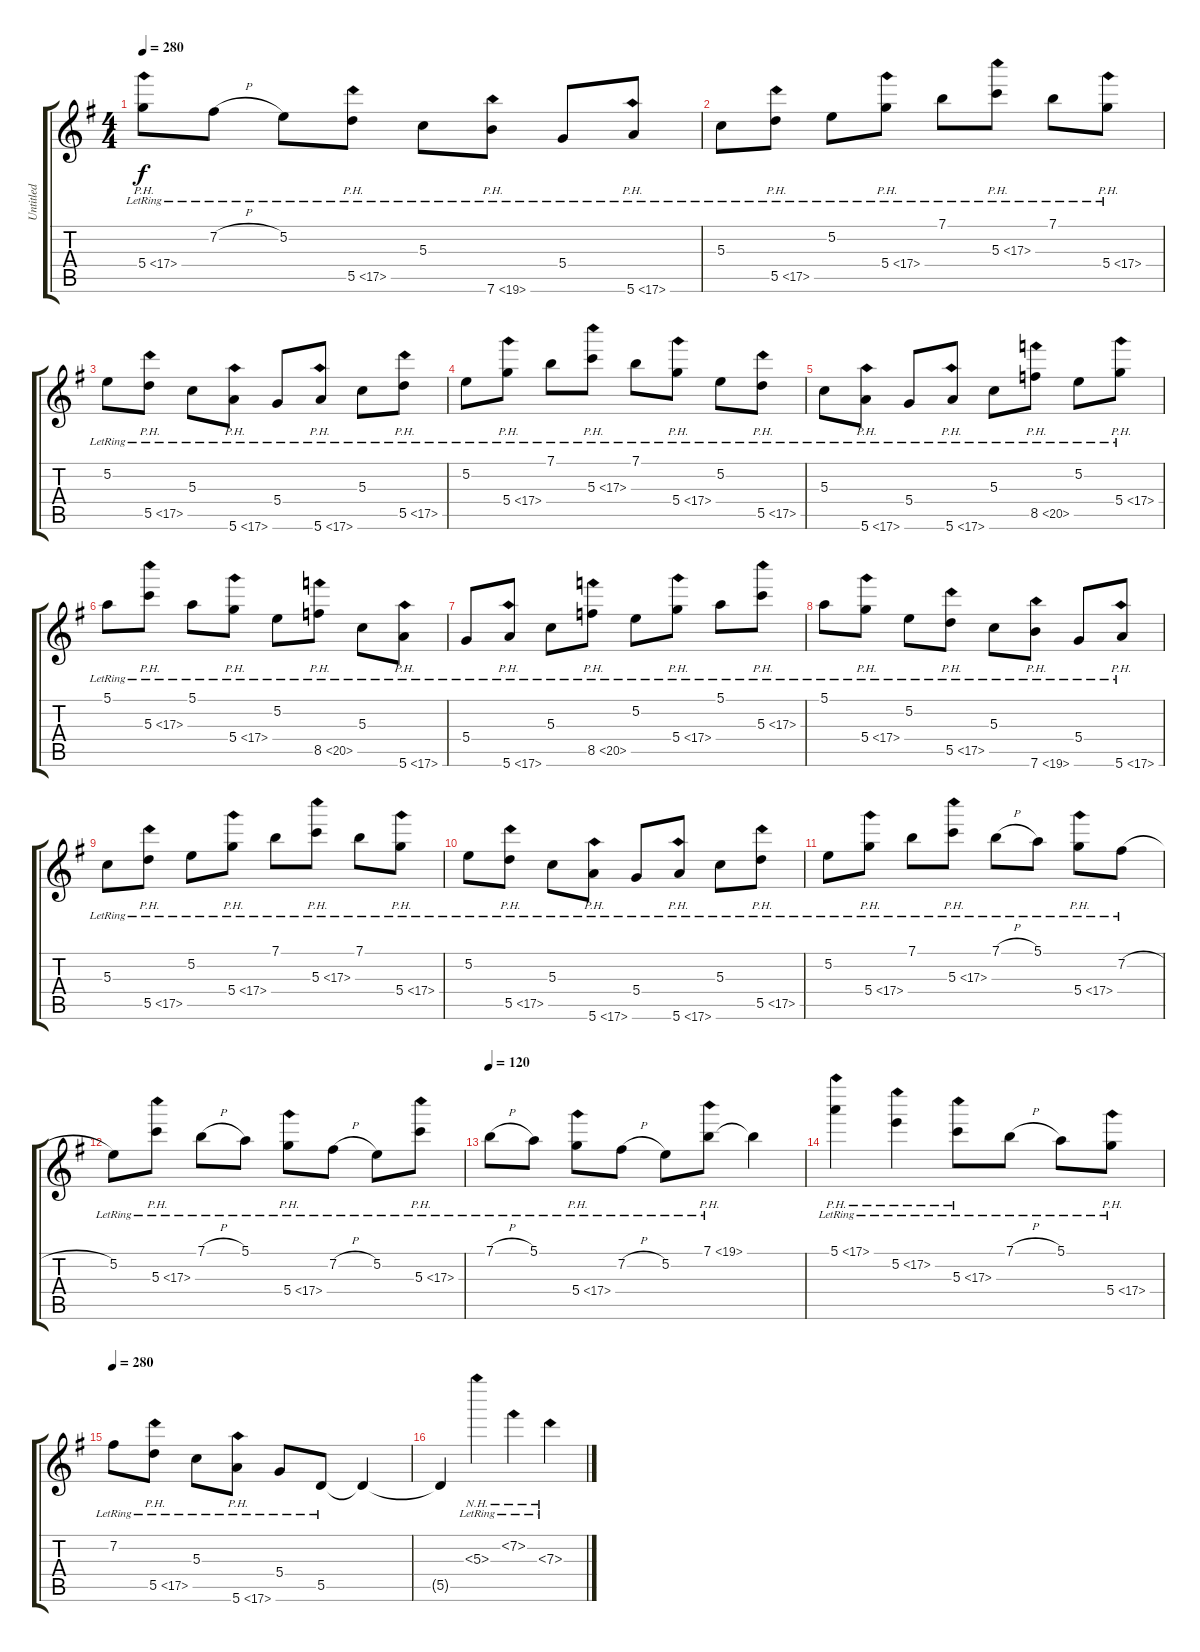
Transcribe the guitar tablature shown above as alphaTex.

\track ("Untitled" "Untitled") {instrument acousticguitarnylon}
\staff {score tabs}
\tuning (E4 B3 G3 D3 A2 E2) {hide}
\ts (4 4)
\tempo 280
\clef g2
\ks g
5.4{ph 12 lr}.8{ot 8vb dy f} 7.2{h lr}.8 5.2{lr}.8 5.5{ph 12 lr}.8{ot 8vb} 5.3{lr}.8 7.6{ph 12 lr}.8{ot 8vb} 5.4{lr}.8 5.6{ph 12 lr}.8{ot 8vb} |
5.3{lr}.8 5.5{ph 12 lr}.8{ot 8vb} 5.2{lr}.8 5.4{ph 12 lr}.8{ot 8vb} 7.1{lr}.8 5.3{ph 12 lr}.8{ot 8vb} 7.1{lr}.8 5.4{ph 12 lr}.8{ot 8vb} |
5.2{lr}.8 5.5{ph 12 lr}.8{ot 8vb} 5.3{lr}.8 5.6{ph 12 lr}.8{ot 8vb} 5.4{lr}.8 5.6{ph 12 lr}.8{ot 8vb} 5.3{lr}.8 5.5{ph 12 lr}.8{ot 8vb} |
5.2{lr}.8 5.4{ph 12 lr}.8{ot 8vb} 7.1{lr}.8 5.3{ph 12 lr}.8{ot 8vb} 7.1{lr}.8 5.4{ph 12 lr}.8{ot 8vb} 5.2{lr}.8 5.5{ph 12 lr}.8{ot 8vb} |
5.3{lr}.8 5.6{ph 12 lr}.8{ot 8vb} 5.4{lr}.8 5.6{ph 12 lr}.8{ot 8vb} 5.3{lr}.8 8.5{ph 12 lr}.8{ot 8vb} 5.2{lr}.8 5.4{ph 12 lr}.8{ot 8vb} |
5.1{lr}.8 5.3{ph 12 lr}.8{ot 8vb} 5.1{lr}.8 5.4{ph 12 lr}.8{ot 8vb} 5.2{lr}.8 8.5{ph 12 lr}.8{ot 8vb} 5.3{lr}.8 5.6{ph 12 lr}.8{ot 8vb} |
5.4{lr}.8 5.6{ph 12 lr}.8{ot 8vb} 5.3{lr}.8 8.5{ph 12 lr}.8{ot 8vb} 5.2{lr}.8 5.4{ph 12 lr}.8{ot 8vb} 5.1{lr}.8 5.3{ph 12 lr}.8{ot 8vb} |
5.1{lr}.8 5.4{ph 12 lr}.8{ot 8vb} 5.2{lr}.8 5.5{ph 12 lr}.8{ot 8vb} 5.3{lr}.8 7.6{ph 12 lr}.8{ot 8vb} 5.4{lr}.8 5.6{ph 12 lr}.8{ot 8vb} |
5.3{lr}.8 5.5{ph 12 lr}.8{ot 8vb} 5.2{lr}.8 5.4{ph 12 lr}.8{ot 8vb} 7.1{lr}.8 5.3{ph 12 lr}.8{ot 8vb} 7.1{lr}.8 5.4{ph 12 lr}.8{ot 8vb} |
5.2{lr}.8 5.5{ph 12 lr}.8{ot 8vb} 5.3{lr}.8 5.6{ph 12 lr}.8{ot 8vb} 5.4{lr}.8 5.6{ph 12 lr}.8{ot 8vb} 5.3{lr}.8 5.5{ph 12 lr}.8{ot 8vb} |
5.2{lr}.8 5.4{ph 12 lr}.8{ot 8vb} 7.1{lr}.8 5.3{ph 12 lr}.8{ot 8vb} 7.1{h lr}.8 5.1{lr}.8 5.4{ph 12 lr}.8{ot 8vb} 7.2{h lr}.8 |
5.2{lr}.8 5.3{ph 12 lr}.8{ot 8vb} 7.1{h lr}.8 5.1{lr}.8 5.4{ph 12 lr}.8{ot 8vb} 7.2{h lr}.8 5.2{lr}.8 5.3{ph 12 lr}.8{ot 8vb} |
\tempo 120
7.1{h lr}.8 5.1{lr}.8 5.4{ph 12 lr}.8{ot 8vb} 7.2{h lr}.8 5.2{lr}.8 7.1{ph 12 lr}.8 7.1{t}.4 |
5.1{ph 12 lr}.4{ot 8vb} 5.2{ph 12 lr}.4{ot 8vb} 5.3{ph 12 lr}.8{ot 8vb} 7.1{h lr}.8 5.1{lr}.8 5.4{ph 12 lr}.8{ot 8vb} |
\tempo 280
7.2{lr}.8 5.5{ph 12 lr}.8{ot 8vb} 5.3{lr}.8 5.6{ph 12 lr}.8{ot 8vb} 5.4{lr}.8 5.5{lr}.8 5.5{t}.4 |
5.5{t}.4 5.3{nh lr}.4{ot 8vb} 7.2{nh lr}.4 7.3{nh lr}.4
